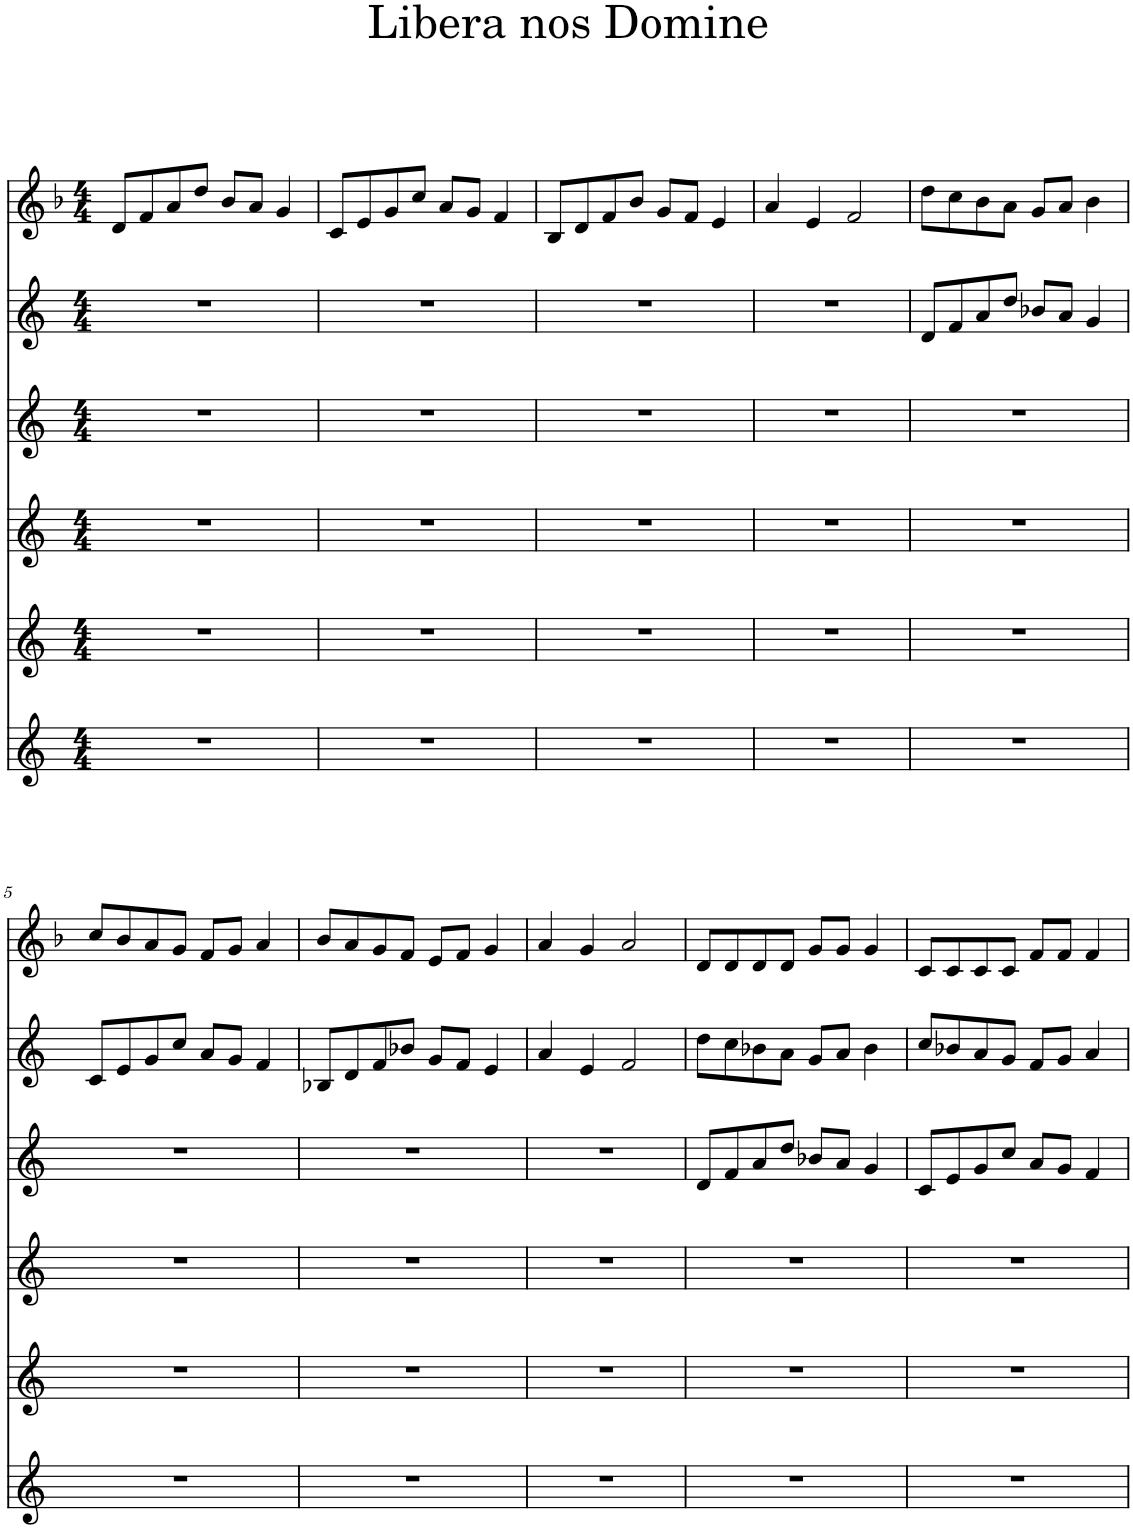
**kern	**kern	**kern	**kern	**kern	**kern
*part1	*part1	*part1	*part1	*part1	*part1
*staff6	*staff5	*staff4	*staff3	*staff2	*staff1
*I"Piano	*	*	*	*	*
*I'Pno.	*	*	*	*	*
*clefG2	*clefG2	*clefG2	*clefG2	*clefG2	*clefG2
*	*	*	*	*	*k[b-]
*M4/4	*M4/4	*M4/4	*M4/4	*M4/4	*M4/4
=	=	=	=	=	=
1r	1r	1r	1r	1r	8d/L
.	.	.	.	.	8f/
.	.	.	.	.	8a/
.	.	.	.	.	8dd/J
.	.	.	.	.	8b-/L
.	.	.	.	.	8a/J
.	.	.	.	.	4g/
=1	=1	=1	=1	=1	=1
1r	1r	1r	1r	1r	8c/L
.	.	.	.	.	8e/
.	.	.	.	.	8g/
.	.	.	.	.	8cc/J
.	.	.	.	.	8a/L
.	.	.	.	.	8g/J
.	.	.	.	.	4f/
=2	=2	=2	=2	=2	=2
1r	1r	1r	1r	1r	8B-/L
.	.	.	.	.	8d/
.	.	.	.	.	8f/
.	.	.	.	.	8b-/J
.	.	.	.	.	8g/L
.	.	.	.	.	8f/J
.	.	.	.	.	4e/
=3	=3	=3	=3	=3	=3
1r	1r	1r	1r	1r	4a/
.	.	.	.	.	4e/
.	.	.	.	.	2f/
=4	=4	=4	=4	=4	=4
1r	1r	1r	1r	8d/L	8dd\L
.	.	.	.	8f/	8cc\
.	.	.	.	8a/	8b-\
.	.	.	.	8dd/J	8a\J
.	.	.	.	8b-X/L	8g/L
.	.	.	.	8a/J	8a/J
.	.	.	.	4g/	4b-\
!!LO:LB:g=z
=5	=5	=5	=5	=5	=5
1r	1r	1r	1r	8c/L	8cc/L
.	.	.	.	8e/	8b-/
.	.	.	.	8g/	8a/
.	.	.	.	8cc/J	8g/J
.	.	.	.	8a/L	8f/L
.	.	.	.	8g/J	8g/J
.	.	.	.	4f/	4a/
=6	=6	=6	=6	=6	=6
1r	1r	1r	1r	8B-X/L	8b-/L
.	.	.	.	8d/	8a/
.	.	.	.	8f/	8g/
.	.	.	.	8b-X/J	8f/J
.	.	.	.	8g/L	8e/L
.	.	.	.	8f/J	8f/J
.	.	.	.	4e/	4g/
=7	=7	=7	=7	=7	=7
1r	1r	1r	1r	4a/	4a/
.	.	.	.	4e/	4g/
.	.	.	.	2f/	2a/
=8	=8	=8	=8	=8	=8
1r	1r	1r	8d/L	8dd\L	8d/L
.	.	.	8f/	8cc\	8d/
.	.	.	8a/	8b-X\	8d/
.	.	.	8dd/J	8a\J	8d/J
.	.	.	8b-X/L	8g/L	8g/L
.	.	.	8a/J	8a/J	8g/J
.	.	.	4g/	4b-\	4g/
=9	=9	=9	=9	=9	=9
1r	1r	1r	8c/L	8cc/L	8c/L
.	.	.	8e/	8b-X/	8c/
.	.	.	8g/	8a/	8c/
.	.	.	8cc/J	8g/J	8c/J
.	.	.	8a/L	8f/L	8f/L
.	.	.	8g/J	8g/J	8f/J
.	.	.	4f/	4a/	4f/
=	=	=	=	=	=
*-	*-	*-	*-	*-	*-
